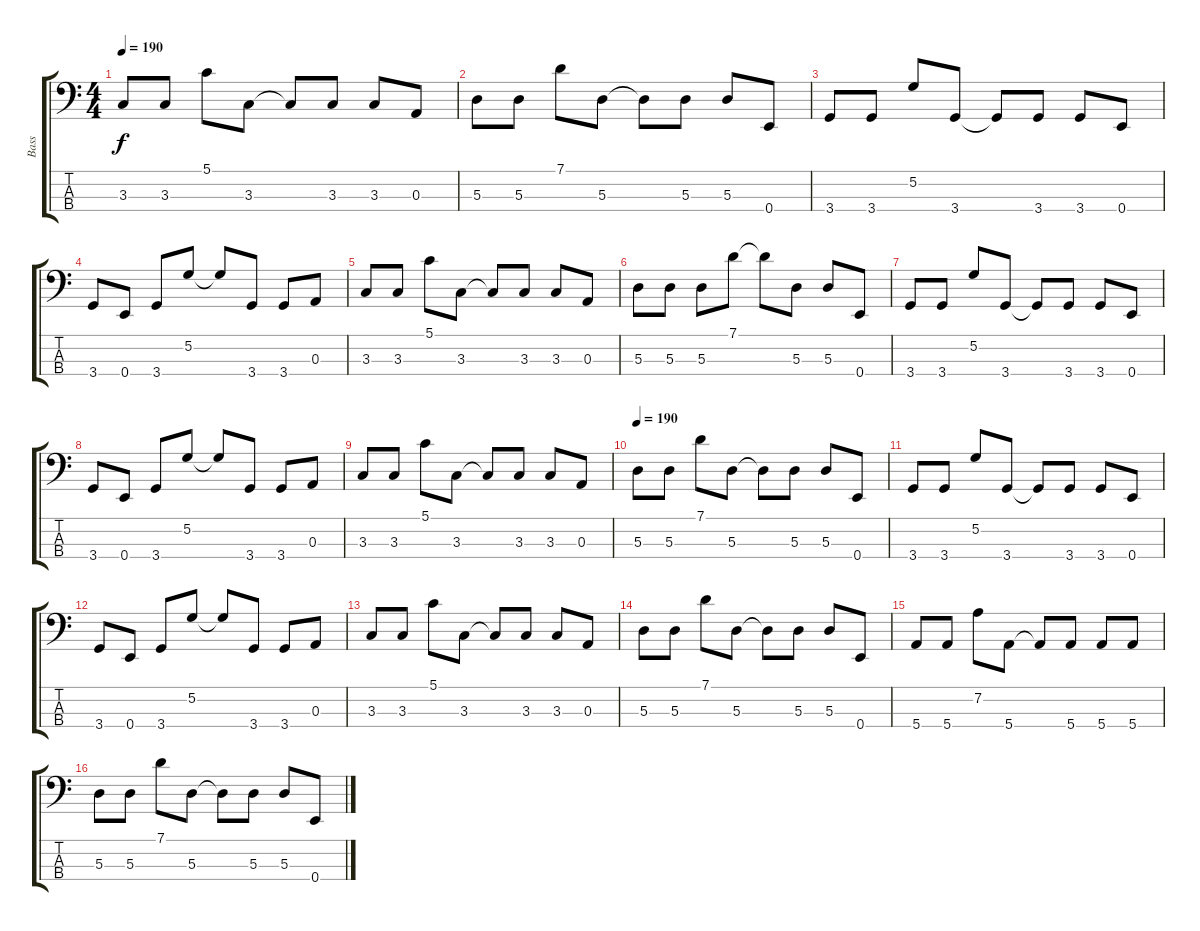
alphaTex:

\track ("Bass" "Bass") {instrument electricbassfinger}
\staff {score tabs}
\tuning (G2 D2 A1 E1) {hide}
\ts (4 4)
\tempo 190
\clef f4
\ks c
3.3.8{dy f} 3.3.8 5.1.8 3.3.8 3.3{t}.8 3.3.8 3.3.8 0.3.8 |
5.3.8 5.3.8 7.1.8 5.3.8 5.3{t}.8 5.3.8 5.3.8 0.4.8 |
3.4.8 3.4.8 5.2.8 3.4.8 3.4{t}.8 3.4.8 3.4.8 0.4.8 |
3.4.8 0.4.8 3.4.8 5.2.8 5.2{t}.8 3.4.8 3.4.8 0.3.8 |
3.3.8 3.3.8 5.1.8 3.3.8 3.3{t}.8 3.3.8 3.3.8 0.3.8 |
5.3.8 5.3.8 5.3.8 7.1.8 7.1{t}.8 5.3.8 5.3.8 0.4.8 |
3.4.8 3.4.8 5.2.8 3.4.8 3.4{t}.8 3.4.8 3.4.8 0.4.8 |
3.4.8 0.4.8 3.4.8 5.2.8 5.2{t}.8 3.4.8 3.4.8 0.3.8 |
3.3.8 3.3.8 5.1.8 3.3.8 3.3{t}.8 3.3.8 3.3.8 0.3.8 |
\tempo 190
5.3.8 5.3.8 7.1.8 5.3.8 5.3{t}.8 5.3.8 5.3.8 0.4.8 |
3.4.8 3.4.8 5.2.8 3.4.8 3.4{t}.8 3.4.8 3.4.8 0.4.8 |
3.4.8 0.4.8 3.4.8 5.2.8 5.2{t}.8 3.4.8 3.4.8 0.3.8 |
3.3.8 3.3.8 5.1.8 3.3.8 3.3{t}.8 3.3.8 3.3.8 0.3.8 |
5.3.8 5.3.8 7.1.8 5.3.8 5.3{t}.8 5.3.8 5.3.8 0.4.8 |
5.4.8 5.4.8 7.2.8 5.4.8 5.4{t}.8 5.4.8 5.4.8 5.4.8 |
5.3.8 5.3.8 7.1.8 5.3.8 5.3{t}.8 5.3.8 5.3.8 0.4.8
